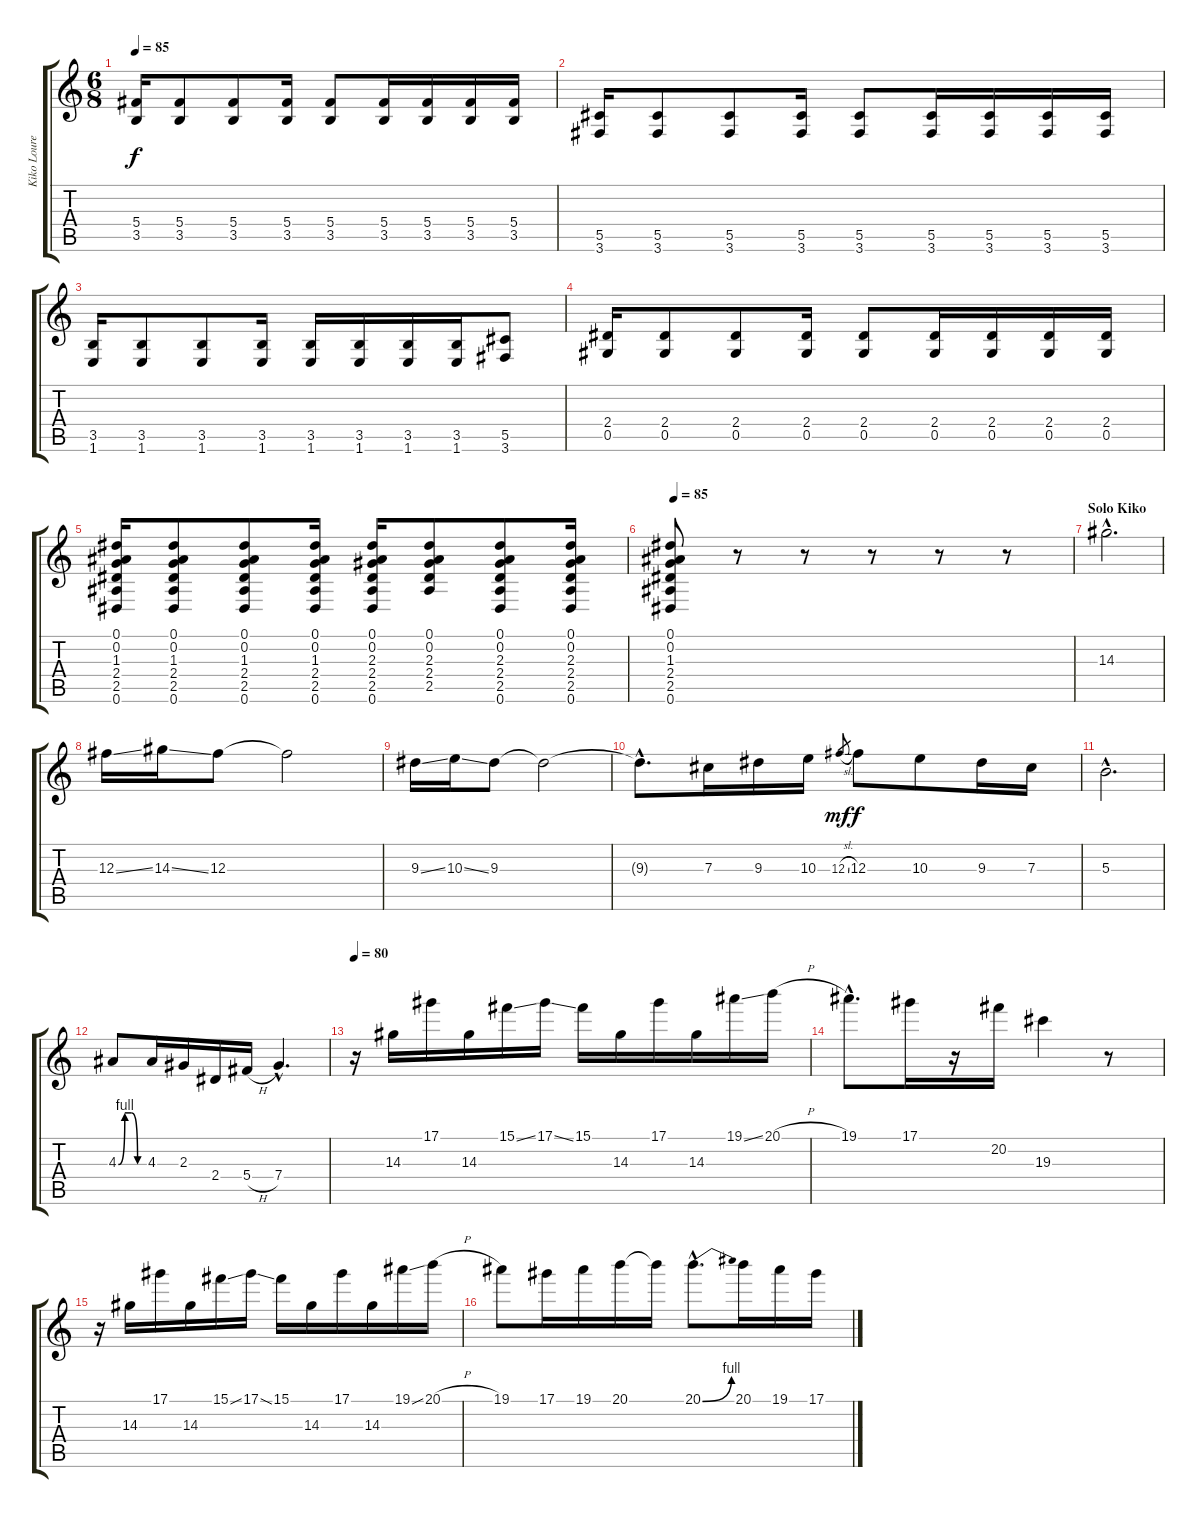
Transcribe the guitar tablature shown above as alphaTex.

\track ("Kiko Loureiro" "Kiko Loure") {instrument distortionguitar}
\staff {score tabs}
\tuning (Eb4 Bb3 Gb3 Db3 Ab2 Eb2) {hide}
\ts (6 8)
\tempo 85
\clef g2
\ks c
(5.4 3.5).16{dy f} (5.4 3.5).8 (5.4 3.5).8 (5.4 3.5).16 (5.4 3.5).8 (5.4 3.5).16 (5.4 3.5).16 (5.4 3.5).16 (5.4 3.5).16 |
(5.5 3.6).16 (5.5 3.6).8 (5.5 3.6).8 (5.5 3.6).16 (5.5 3.6).8 (5.5 3.6).16 (5.5 3.6).16 (5.5 3.6).16 (5.5 3.6).16 |
(3.5 1.6).16 (3.5 1.6).8 (3.5 1.6).8 (3.5 1.6).16 (3.5 1.6).16 (3.5 1.6).16 (3.5 1.6).16 (3.5 1.6).16 (5.5 3.6).8 |
(2.4 0.5).16 (2.4 0.5).8 (2.4 0.5).8 (2.4 0.5).16 (2.4 0.5).8 (2.4 0.5).16 (2.4 0.5).16 (2.4 0.5).16 (2.4 0.5).16 |
(0.1 0.2 1.3 2.4 2.5 0.6).16 (0.1 0.2 1.3 2.4 2.5 0.6).8 (0.1 0.2 1.3 2.4 2.5 0.6).8 (0.1 0.2 1.3 2.4 2.5 0.6).16 (0.1 0.2 2.3 2.4 2.5 0.6).16 (0.1 0.2 2.3 2.4 2.5).8 (0.1 0.2 2.3 2.4 2.5 0.6).8 (0.1 0.2 2.3 2.4 2.5 0.6).16 |
\tempo 85
(0.1 0.2 1.3 2.4 2.5 0.6).8{instrument distortionguitar} r.8 r.8 r.8 r.8 r.8 |
\section ("" "Solo Kiko")
14.3{hac}.2{d} |
12.3{ss}.16 14.3{ss}.16 12.3.8 12.3{t}.2 |
9.3{ss}.16 10.3{ss}.16 9.3.8 9.3{t}.2 |
9.3{hac t}.8{d} 7.3.16 9.3.16 10.3.16 12.3{sl}.8{gr dy mf} 12.3.8{dy f} 10.3.8 9.3.16 7.3.16 |
5.3{hac}.2{d} |
4.3{be (custom 0 0 15 4 30 4 45 0 60 0)}.8 4.3.16 2.3.16 2.4.16 5.4{h}.16 7.4{hac}.4{d} |
\tempo 80
r.16 14.3.16 17.1.16 14.3.16 15.1{ss}.16 17.1{ss}.16 15.1.16 14.3.16 17.1.16 14.3.16 19.1{ss}.16 20.1{h}.16 |
19.1{hac}.8{d} 17.1.16 r.16 20.2.16 19.3.4 r.8 |
r.16 14.3.16 17.1.16 14.3.16 15.1{ss}.16 17.1{ss}.16 15.1.16 14.3.16 17.1.16 14.3.16 19.1{ss}.16 20.1{h}.16 |
19.1.8 17.1.16 19.1.16 20.1.16 20.1{t}.16 20.1{be (bend 0 0 60 4) hac}.8{d} 20.1.16 19.1.16 17.1.16
